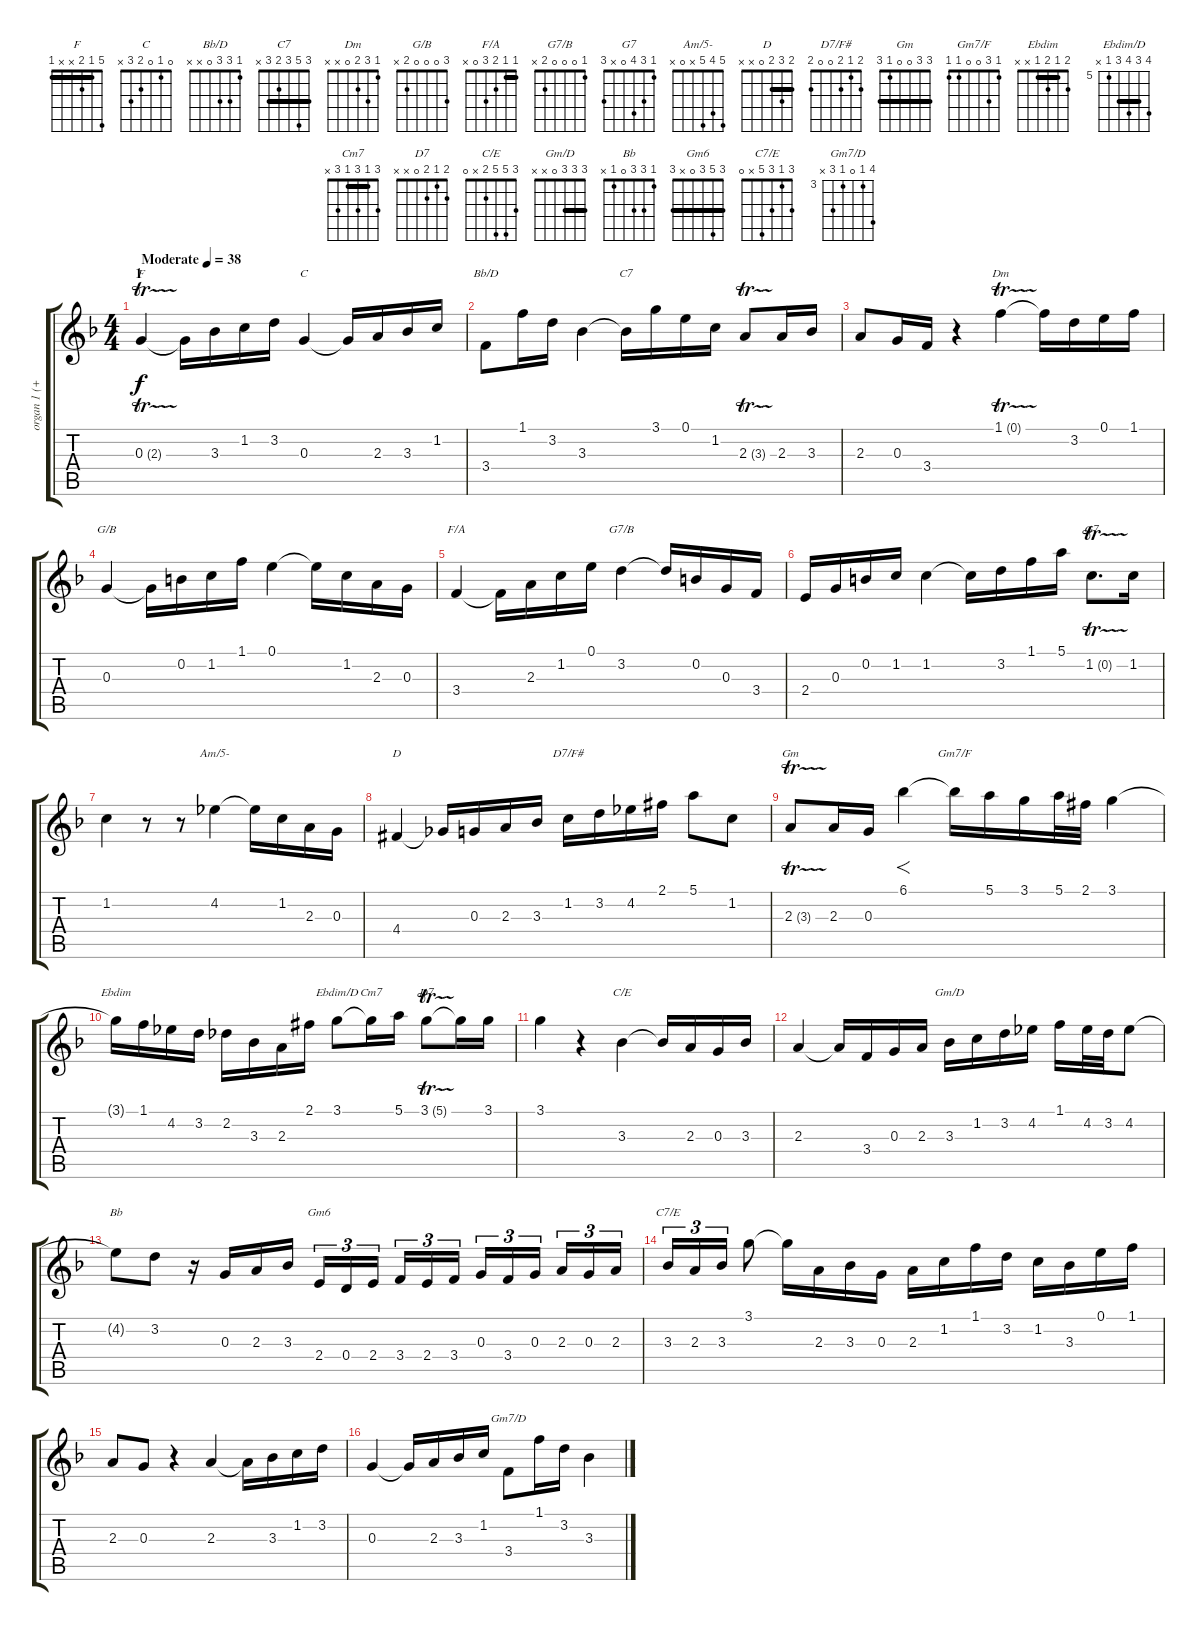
\track ("organ 1 (+12)" "organ 1 (+") {instrument oboe}
\staff {score tabs}
\tuning (E5 B4 G4 D4 A3 E3) {hide}
\chord ("F" 5 1 2 x x 1) {barre 1}
\chord ("C" 0 1 0 2 3 x)
\chord ("Bb/D" 1 3 3 0 x x)
\chord ("C7" 3 5 3 2 3 x) {barre 3}
\chord ("Dm" 1 3 2 0 x x)
\chord ("G/B" 3 0 0 0 2 x)
\chord ("F/A" 1 1 2 3 0 x) {barre 1}
\chord ("G7/B" 1 0 0 0 2 x)
\chord ("G7" 1 3 4 0 x 3)
\chord ("Am/5-" 5 4 5 x 0 x)
\chord ("D" 2 3 2 0 x x) {barre 2}
\chord ("D7/F#" 2 1 2 0 0 2)
\chord ("Gm" 3 3 0 0 1 3) {barre 3}
\chord ("Gm7/F" 1 3 0 0 1 1)
\chord ("Ebdim" 2 1 2 1 x x) {barre 1}
\chord ("Ebdim/D" 8 7 8 7 5 x) {firstfret 5 barre 7}
\chord ("Cm7" 3 1 3 1 3 x) {barre 1}
\chord ("D7" 2 1 2 0 x x)
\chord ("C/E" 3 5 5 2 x 0)
\chord ("Gm/D" 3 3 3 0 x x) {barre 3}
\chord ("Bb" 1 3 3 0 1 x)
\chord ("Gm6" 3 5 3 0 x 3) {barre 3}
\chord ("C7/E" 3 1 3 5 x 0)
\chord ("Gm7/D" 6 3 0 3 5 x) {firstfret 3}
\ts (4 4)
\section ("" "1")
\tempo (38 "Moderate")
\clef g2
\ks f
0.3{tr (2 64)}.4{ch "F" dy f instrument oboe} 0.3{t}.16 3.3.16 1.2.16 3.2.16 0.3.4{ch "C"} 0.3{t}.16 2.3.16 3.3.16 1.2.16 |
3.4.8{ch "Bb/D"} 1.1.16 3.2.16 3.3.4 3.3{t}.16{ch "C7"} 3.1.16 0.1.16 1.2.16 2.3{tr (3 64)}.8 2.3.16 3.3.16 |
2.3.8 0.3.16 3.4.16 r.4 1.1{tr (0 64)}.4{ch "Dm"} 1.1{t}.16 3.2.16 0.1.16 1.1.16 |
0.3.4{ch "G/B"} 0.3{t}.16 0.2.16 1.2.16 1.1.16 0.1.4 0.1{t}.16 1.2.16 2.3.16 0.3.16 |
3.4.4{ch "F/A"} 3.4{t}.16 2.3.16 1.2.16 0.1.16 3.2.4{ch "G7/B"} 3.2{t}.16 0.2.16 0.3.16 3.4.16 |
2.4.16 0.3.16 0.2.16 1.2.16 1.2.4 1.2{t}.16 3.2.16 1.1.16 5.1.16 1.2{tr (0 64)}.8{d ch "G7"} 1.2.16 |
1.2.4 r.8 r.8 4.2.4{ch "Am/5-"} 4.2{t}.16 1.2.16 2.3.16 0.3.16 |
4.4{acc #}.4{ch "D"} 4.4{t}.16 0.3.16 2.3.16 3.3.16 1.2.16{ch "D7/F#"} 3.2.16 4.2.16 2.1{acc #}.16 5.1.8 1.2.8 |
2.3{tr (3 64)}.8{ch "Gm"} 2.3.16 0.3.16 6.1.4{f} 6.1{t}.16{ch "Gm7/F"} 5.1.16 3.1.16 5.1.32 2.1{acc #}.32 3.1.4 |
3.1{t}.16{ch "Ebdim"} 1.1.16 4.2.16 3.2.16 2.2.16 3.3.16 2.3.16 2.1{acc #}.16 3.1.8{ch "Ebdim/D"} 3.1{t}.16{ch "Cm7"} 5.1.16 3.1{tr (5 64)}.8{ch "D7"} 3.1{t}.16 3.1.16 |
3.1.4 r.4 3.3.4{ch "C/E"} 3.3{t}.16 2.3.16 0.3.16 3.3.16 |
2.3.4 2.3{t}.16 3.4.16 0.3.16 2.3.16 3.3.16{ch "Gm/D"} 1.2.16 3.2.16 4.2.16 1.1.16 4.2.32 3.2.32 4.2.8 |
4.2{t}.8{ch "Bb"} 3.2.8 r.16 0.3.16 2.3.16 3.3.16 2.4.16{tu (3 2) ch "Gm6"} 0.4.16{tu (3 2)} 2.4.16{tu (3 2) beam splitsecondary} 3.4.16{tu (3 2)} 2.4.16{tu (3 2)} 3.4.16{tu (3 2)} 0.3.16{tu (3 2)} 3.4.16{tu (3 2)} 0.3.16{tu (3 2) beam splitsecondary} 2.3.16{tu (3 2)} 0.3.16{tu (3 2)} 2.3.16{tu (3 2)} |
3.3.16{tu (3 2) ch "C7/E"} 2.3.16{tu (3 2)} 3.3.16{tu (3 2)} 3.1.8 3.1{t}.16 2.3.16 3.3.16 0.3.16 2.3.16 1.2.16 1.1.16 3.2.16 1.2.16 3.3.16 0.1.16 1.1.16 |
2.3.8 0.3.8 r.4 2.3.4 2.3{t}.16 3.3.16 1.2.16 3.2.16 |
0.3.4 0.3{t}.16 2.3.16 3.3.16 1.2.16 3.4.8{ch "Gm7/D"} 1.1.16 3.2.16 3.3.4
